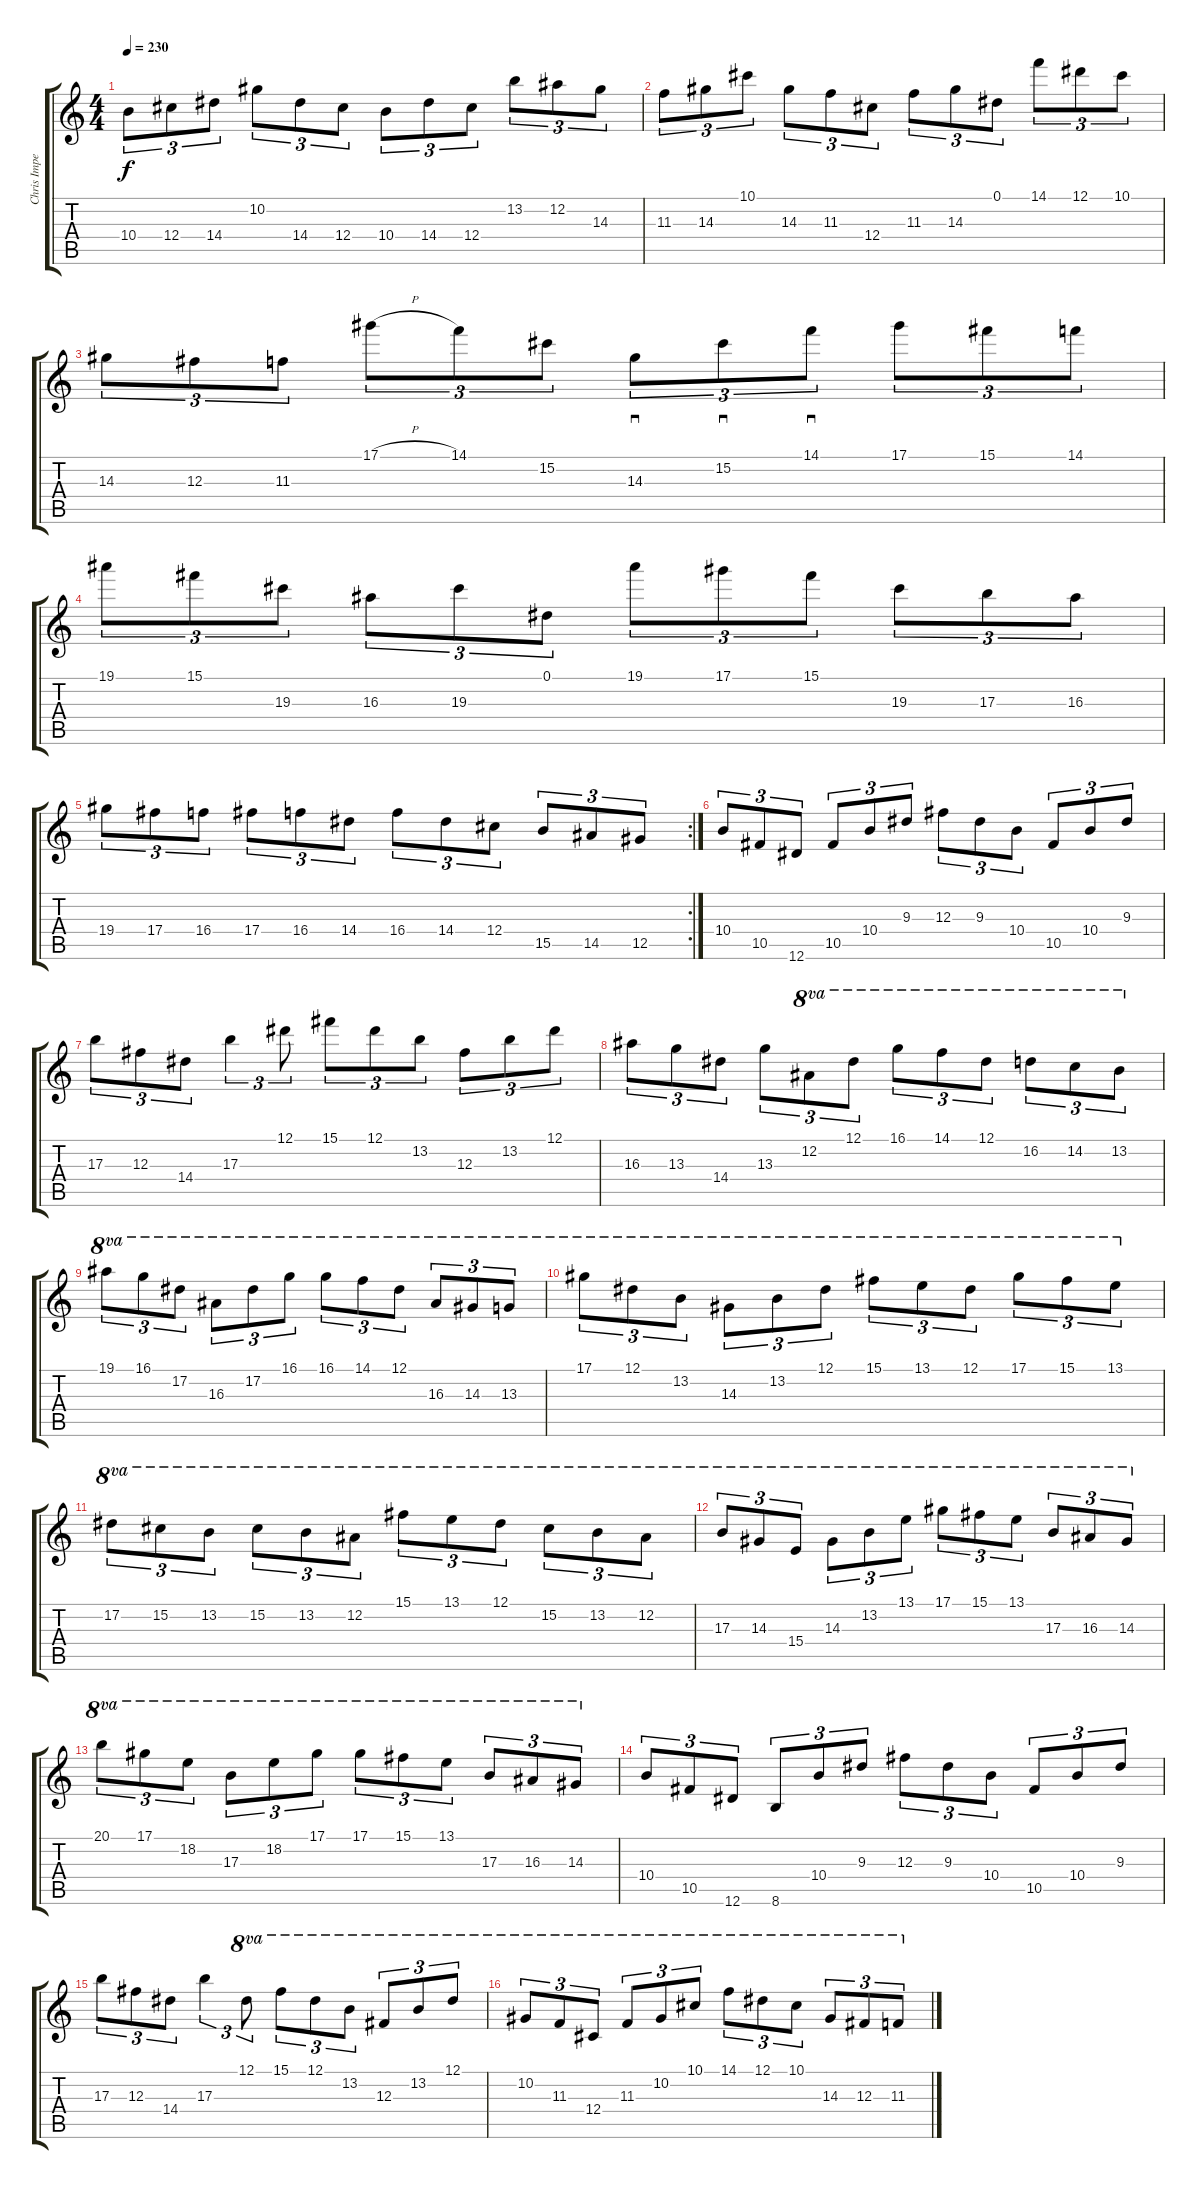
\track ("Chris Impellitteri" "Chris Impe") {instrument distortionguitar}
\staff {score tabs}
\tuning (Eb4 Bb3 Gb3 Db3 Ab2 Eb2) {hide}
\ts (4 4)
\tempo 230
\clef g2
\ks c
10.4.8{tu (3 2) dy f} 12.4.8{tu (3 2)} 14.4.8{tu (3 2)} 10.2.8{tu (3 2)} 14.4.8{tu (3 2)} 12.4.8{tu (3 2)} 10.4.8{tu (3 2)} 14.4.8{tu (3 2)} 12.4.8{tu (3 2)} 13.2.8{tu (3 2)} 12.2.8{tu (3 2)} 14.3.8{tu (3 2)} |
11.3.8{tu (3 2)} 14.3.8{tu (3 2)} 10.1.8{tu (3 2)} 14.3.8{tu (3 2)} 11.3.8{tu (3 2)} 12.4.8{tu (3 2)} 11.3.8{tu (3 2)} 14.3.8{tu (3 2)} 0.1.8{tu (3 2)} 14.1.8{tu (3 2)} 12.1.8{tu (3 2)} 10.1.8{tu (3 2)} |
14.3.8{tu (3 2)} 12.3.8{tu (3 2)} 11.3.8{tu (3 2)} 17.1{h}.8{tu (3 2)} 14.1.8{tu (3 2)} 15.2.8{tu (3 2)} 14.3.8{sd tu (3 2)} 15.2.8{sd tu (3 2)} 14.1.8{sd tu (3 2)} 17.1.8{tu (3 2)} 15.1.8{tu (3 2)} 14.1.8{tu (3 2)} |
19.1.8{tu (3 2)} 15.1.8{tu (3 2)} 19.3.8{tu (3 2)} 16.3.8{tu (3 2)} 19.3.8{tu (3 2)} 0.1.8{tu (3 2)} 19.1.8{tu (3 2)} 17.1.8{tu (3 2)} 15.1.8{tu (3 2)} 19.3.8{tu (3 2)} 17.3.8{tu (3 2)} 16.3.8{tu (3 2)} |
\rc 2
19.4.8{tu (3 2)} 17.4.8{tu (3 2)} 16.4.8{tu (3 2)} 17.4.8{tu (3 2)} 16.4.8{tu (3 2)} 14.4.8{tu (3 2)} 16.4.8{tu (3 2)} 14.4.8{tu (3 2)} 12.4.8{tu (3 2)} 15.5.8{tu (3 2)} 14.5.8{tu (3 2)} 12.5.8{tu (3 2)} |
10.4.8{tu (3 2)} 10.5.8{tu (3 2)} 12.6.8{tu (3 2)} 10.5.8{tu (3 2)} 10.4.8{tu (3 2)} 9.3.8{tu (3 2)} 12.3.8{tu (3 2)} 9.3.8{tu (3 2)} 10.4.8{tu (3 2)} 10.5.8{tu (3 2)} 10.4.8{tu (3 2)} 9.3.8{tu (3 2)} |
17.3.8{tu (3 2)} 12.3.8{tu (3 2)} 14.4.8{tu (3 2)} 17.3.4{tu (3 2)} 12.1.8{tu (3 2)} 15.1.8{tu (3 2)} 12.1.8{tu (3 2)} 13.2.8{tu (3 2)} 12.3.8{tu (3 2)} 13.2.8{tu (3 2)} 12.1.8{tu (3 2)} |
16.3.8{tu (3 2)} 13.3.8{tu (3 2)} 14.4.8{tu (3 2)} 13.3.8{tu (3 2)} 12.2.8{tu (3 2) ot 8va} 12.1.8{tu (3 2) ot 8va} 16.1.8{tu (3 2) ot 8va} 14.1.8{tu (3 2) ot 8va} 12.1.8{tu (3 2) ot 8va} 16.2.8{tu (3 2) ot 8va} 14.2.8{tu (3 2) ot 8va} 13.2.8{tu (3 2) ot 8va} |
19.1.8{tu (3 2) ot 8va} 16.1.8{tu (3 2) ot 8va} 17.2.8{tu (3 2) ot 8va} 16.3.8{tu (3 2) ot 8va} 17.2.8{tu (3 2) ot 8va} 16.1.8{tu (3 2) ot 8va} 16.1.8{tu (3 2) ot 8va} 14.1.8{tu (3 2) ot 8va} 12.1.8{tu (3 2) ot 8va} 16.3.8{tu (3 2) ot 8va} 14.3.8{tu (3 2) ot 8va} 13.3.8{tu (3 2) ot 8va} |
17.1.8{tu (3 2) ot 8va} 12.1.8{tu (3 2) ot 8va} 13.2.8{tu (3 2) ot 8va} 14.3.8{tu (3 2) ot 8va} 13.2.8{tu (3 2) ot 8va} 12.1.8{tu (3 2) ot 8va} 15.1.8{tu (3 2) ot 8va} 13.1.8{tu (3 2) ot 8va} 12.1.8{tu (3 2) ot 8va} 17.1.8{tu (3 2) ot 8va} 15.1.8{tu (3 2) ot 8va} 13.1.8{tu (3 2) ot 8va} |
17.2.8{tu (3 2) ot 8va} 15.2.8{tu (3 2) ot 8va} 13.2.8{tu (3 2) ot 8va} 15.2.8{tu (3 2) ot 8va} 13.2.8{tu (3 2) ot 8va} 12.2.8{tu (3 2) ot 8va} 15.1.8{tu (3 2) ot 8va} 13.1.8{tu (3 2) ot 8va} 12.1.8{tu (3 2) ot 8va} 15.2.8{tu (3 2) ot 8va} 13.2.8{tu (3 2) ot 8va} 12.2.8{tu (3 2) ot 8va} |
17.3.8{tu (3 2) ot 8va} 14.3.8{tu (3 2) ot 8va} 15.4.8{tu (3 2) ot 8va} 14.3.8{tu (3 2) ot 8va} 13.2.8{tu (3 2) ot 8va} 13.1.8{tu (3 2) ot 8va} 17.1.8{tu (3 2) ot 8va} 15.1.8{tu (3 2) ot 8va} 13.1.8{tu (3 2) ot 8va} 17.3.8{tu (3 2) ot 8va} 16.3.8{tu (3 2) ot 8va} 14.3.8{tu (3 2) ot 8va} |
20.1.8{tu (3 2) ot 8va} 17.1.8{tu (3 2) ot 8va} 18.2.8{tu (3 2) ot 8va} 17.3.8{tu (3 2) ot 8va} 18.2.8{tu (3 2) ot 8va} 17.1.8{tu (3 2) ot 8va} 17.1.8{tu (3 2) ot 8va} 15.1.8{tu (3 2) ot 8va} 13.1.8{tu (3 2) ot 8va} 17.3.8{tu (3 2) ot 8va} 16.3.8{tu (3 2) ot 8va} 14.3.8{tu (3 2) ot 8va} |
10.4.8{tu (3 2)} 10.5.8{tu (3 2)} 12.6.8{tu (3 2)} 8.6.8{tu (3 2)} 10.4.8{tu (3 2)} 9.3.8{tu (3 2)} 12.3.8{tu (3 2)} 9.3.8{tu (3 2)} 10.4.8{tu (3 2)} 10.5.8{tu (3 2)} 10.4.8{tu (3 2)} 9.3.8{tu (3 2)} |
17.3.8{tu (3 2)} 12.3.8{tu (3 2)} 14.4.8{tu (3 2)} 17.3.4{tu (3 2)} 12.1.8{tu (3 2) ot 8va} 15.1.8{tu (3 2) ot 8va} 12.1.8{tu (3 2) ot 8va} 13.2.8{tu (3 2) ot 8va} 12.3.8{tu (3 2) ot 8va} 13.2.8{tu (3 2) ot 8va} 12.1.8{tu (3 2) ot 8va} |
10.2.8{tu (3 2) ot 8va} 11.3.8{tu (3 2) ot 8va} 12.4.8{tu (3 2) ot 8va} 11.3.8{tu (3 2) ot 8va} 10.2.8{tu (3 2) ot 8va} 10.1.8{tu (3 2) ot 8va} 14.1.8{tu (3 2) ot 8va} 12.1.8{tu (3 2) ot 8va} 10.1.8{tu (3 2) ot 8va} 14.3.8{tu (3 2) ot 8va} 12.3.8{tu (3 2) ot 8va} 11.3.8{tu (3 2) ot 8va}
